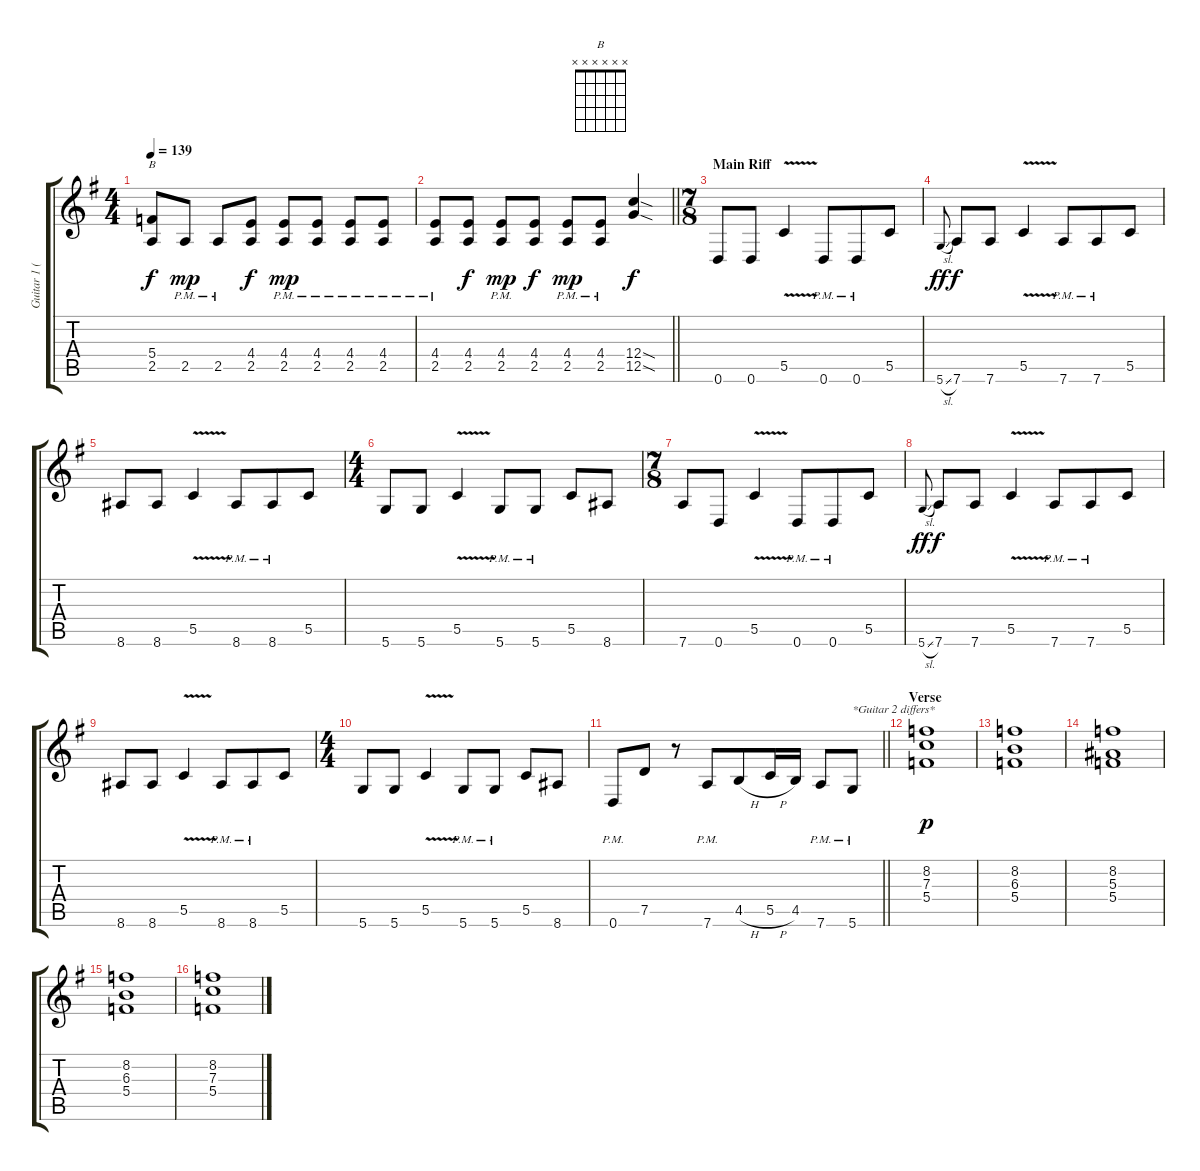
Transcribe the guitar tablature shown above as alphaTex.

\track ("Guitar 1 (rhythm - left)" "Guitar 1 (") {instrument electricguitarclean}
\staff {score tabs}
\tuning (D4 A3 F3 C3 G2 D2) {hide}
\chord ("B" x x x x x x)
\ts (4 4)
\tempo 139
\clef g2
\ks eminor
(5.4 2.5).8{ch "B" dy f} 2.5{pm}.8{dy mp} 2.5{pm}.8 (4.4 2.5).8{dy f} (4.4{pm} 2.5{pm}).8{dy mp} (4.4{pm} 2.5{pm}).8 (4.4{pm} 2.5{pm}).8 (4.4{pm} 2.5{pm}).8 |
\barLineRight lightlight
(4.4{pm} 2.5{pm}).8 (4.4 2.5).8{dy f} (4.4{pm} 2.5{pm}).8{dy mp} (4.4 2.5).8{dy f} (4.4{pm} 2.5{pm}).8{dy mp} (4.4{pm} 2.5{pm}).8 (12.4{sod} 12.5{sod}).4{dy f} |
\ts (7 8)
\section ("" "Main Riff")
0.6.8{beam merge} 0.6.8 5.5{v}.4 0.6{pm}.8{beam merge} 0.6{pm}.8 5.5.8 |
5.6{sl}.8{gr onbeat dy ff} 7.6.8{dy f beam merge} 7.6.8 5.5{v}.4 7.6{pm}.8{beam merge} 7.6{pm}.8 5.5.8 |
8.6.8{beam merge} 8.6.8 5.5{v}.4 8.6{pm}.8{beam merge} 8.6{pm}.8 5.5.8 |
\ts (4 4)
5.6.8 5.6.8 5.5{v}.4 5.6{pm}.8 5.6{pm}.8{beam split} 5.5.8 8.6.8 |
\ts (7 8)
7.6.8{beam merge} 0.6.8 5.5{v}.4 0.6{pm}.8{beam merge} 0.6{pm}.8{beam merge} 5.5.8 |
5.6{sl}.8{gr onbeat dy ff} 7.6.8{dy f beam merge} 7.6.8 5.5{v}.4 7.6{pm}.8{beam merge} 7.6{pm}.8{beam merge} 5.5.8 |
8.6.8{beam merge} 8.6.8 5.5{v}.4 8.6{pm}.8{beam merge} 8.6{pm}.8{beam merge} 5.5.8 |
\ts (4 4)
5.6.8 5.6.8 5.5{v}.4 5.6{pm}.8 5.6{pm}.8{beam split} 5.5.8 8.6.8 |
\barLineRight lightlight
0.6{pm}.8 7.5.8 r.8 7.6{pm}.8{beam merge} 4.5{h}.8 5.5{h}.16 4.5.16{beam split} 7.6{pm}.8 5.6{pm}.8{txt "*Guitar 2 differs*"} |
\section ("" "Verse")
(8.2 7.3 5.4).1{dy p instrument electricguitarclean} |
(8.2 6.3 5.4).1 |
(8.2 5.3 5.4).1 |
(8.2 6.3 5.4).1 |
(8.2 7.3 5.4).1
